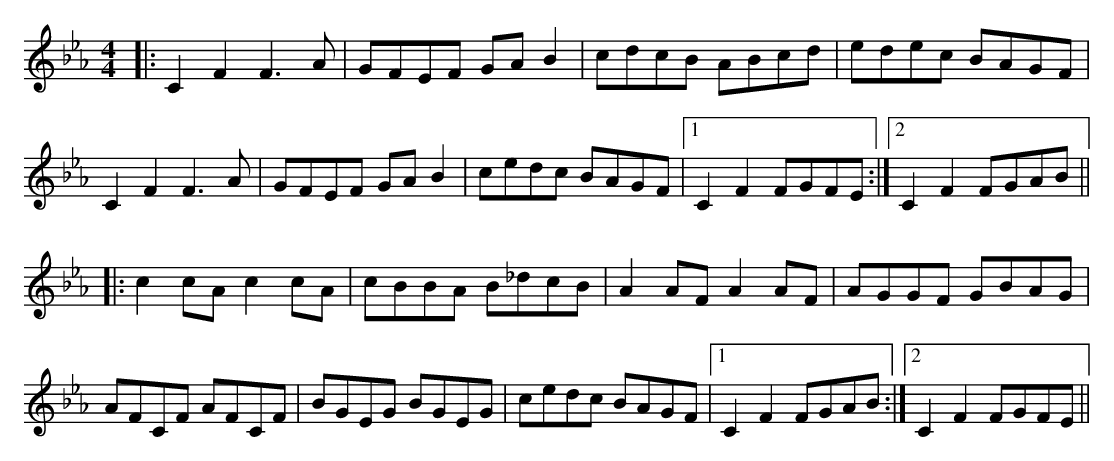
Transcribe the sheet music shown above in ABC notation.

X:1
M:4/4
K:Fdor
|:C2 F2 F3 A|GFEF GAB2|cdcB ABcd|edec BAGF|
C2F2F3A|GFEF GAB2|cedc BAGF|1 C2F2 FGFE:|2 C2F2FGAB||
|:c2cA c2cA|cBBA B_dcB|A2AF A2AF|AGGF GBAG|
AFCF AFCF|BGEG BGEG|cedc BAGF|1 C2F2 FGAB:|2 C2F2 FGFE||
